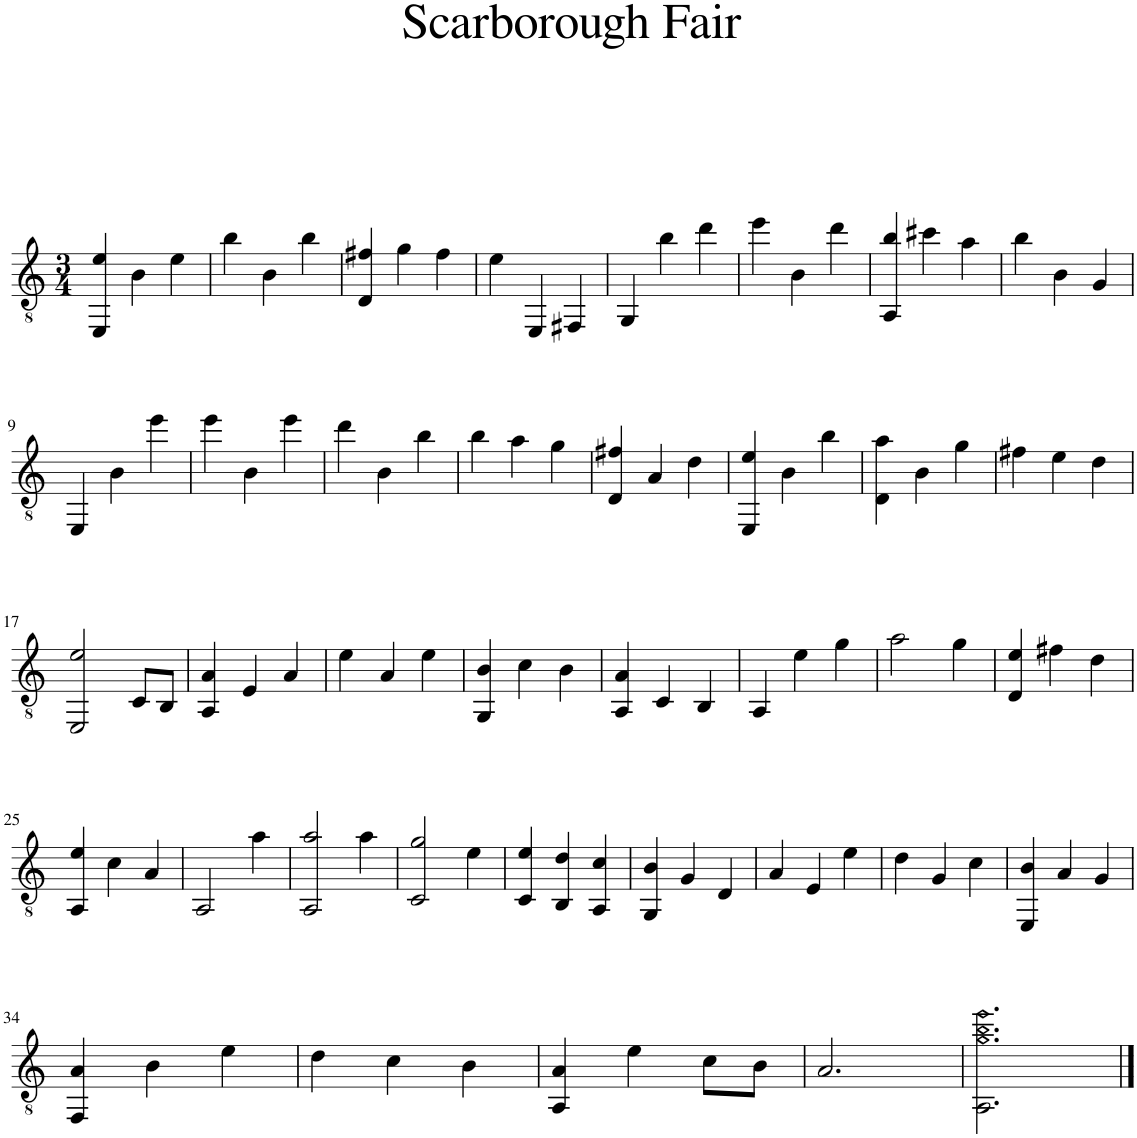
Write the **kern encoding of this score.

**kern
*part1
*staff1
*I"Track 1
*clefGv2
*k[]
*M3/4
=1
4EE/ 4e/
4B\
4e\
=2
4b\
4B\
4b\
=3
4D/ 4f#X/
4g\
4f#\
=4
4e\
4EE/
4FF#X/
=5
4GG/
4b\
4dd\
=6
4ee\
4B\
4dd\
=7
4AA/ 4b/
4cc#X\
4a\
=8
4b\
4B\
4G/
!!LO:LB:g=z
=9
4EE/
4B\
4ee\
=10
4ee\
4B\
4ee\
=11
4dd\
4B\
4b\
=12
4b\
4a\
4g\
=13
4D/ 4f#X/
4A/
4d\
=14
4EE/ 4e/
4B\
4b\
=15
4D\ 4a\
4B\
4g\
=16
4f#X\
4e\
4d\
!!LO:LB:g=z
=17
2EE/ 2e/
8C/L
8BB/J
=18
4AA/ 4A/
4E/
4A/
=19
4e\
4A/
4e\
=20
4GG/ 4B/
4c\
4B\
=21
4AA/ 4A/
4C/
4BB/
=22
4AA/
4e\
4g\
=23
2a\
4g\
=24
4D/ 4e/
4f#X\
4d\
!!LO:LB:g=z
=25
4AA/ 4e/
4c\
4A/
=26
2AA/
4a\
=27
2AA/ 2a/
4a\
=28
2C/ 2g/
4e\
=29
4C/ 4e/
4BB/ 4d/
4AA/ 4c/
=30
4GG/ 4B/
4G/
4D/
=31
4A/
4E/
4e\
=32
4d\
4G/
4c\
=33
4EE/ 4B/
4A/
4G/
!!LO:LB:g=z
=34
4FF/ 4A/
4B\
4e\
=35
4d\
4c\
4B\
=36
4AA/ 4A/
4e\
8c\L
8B\J
=37
2.A/
=38
2.AA\ 2.g\ 2.b\ 2.ee\
==
*-
